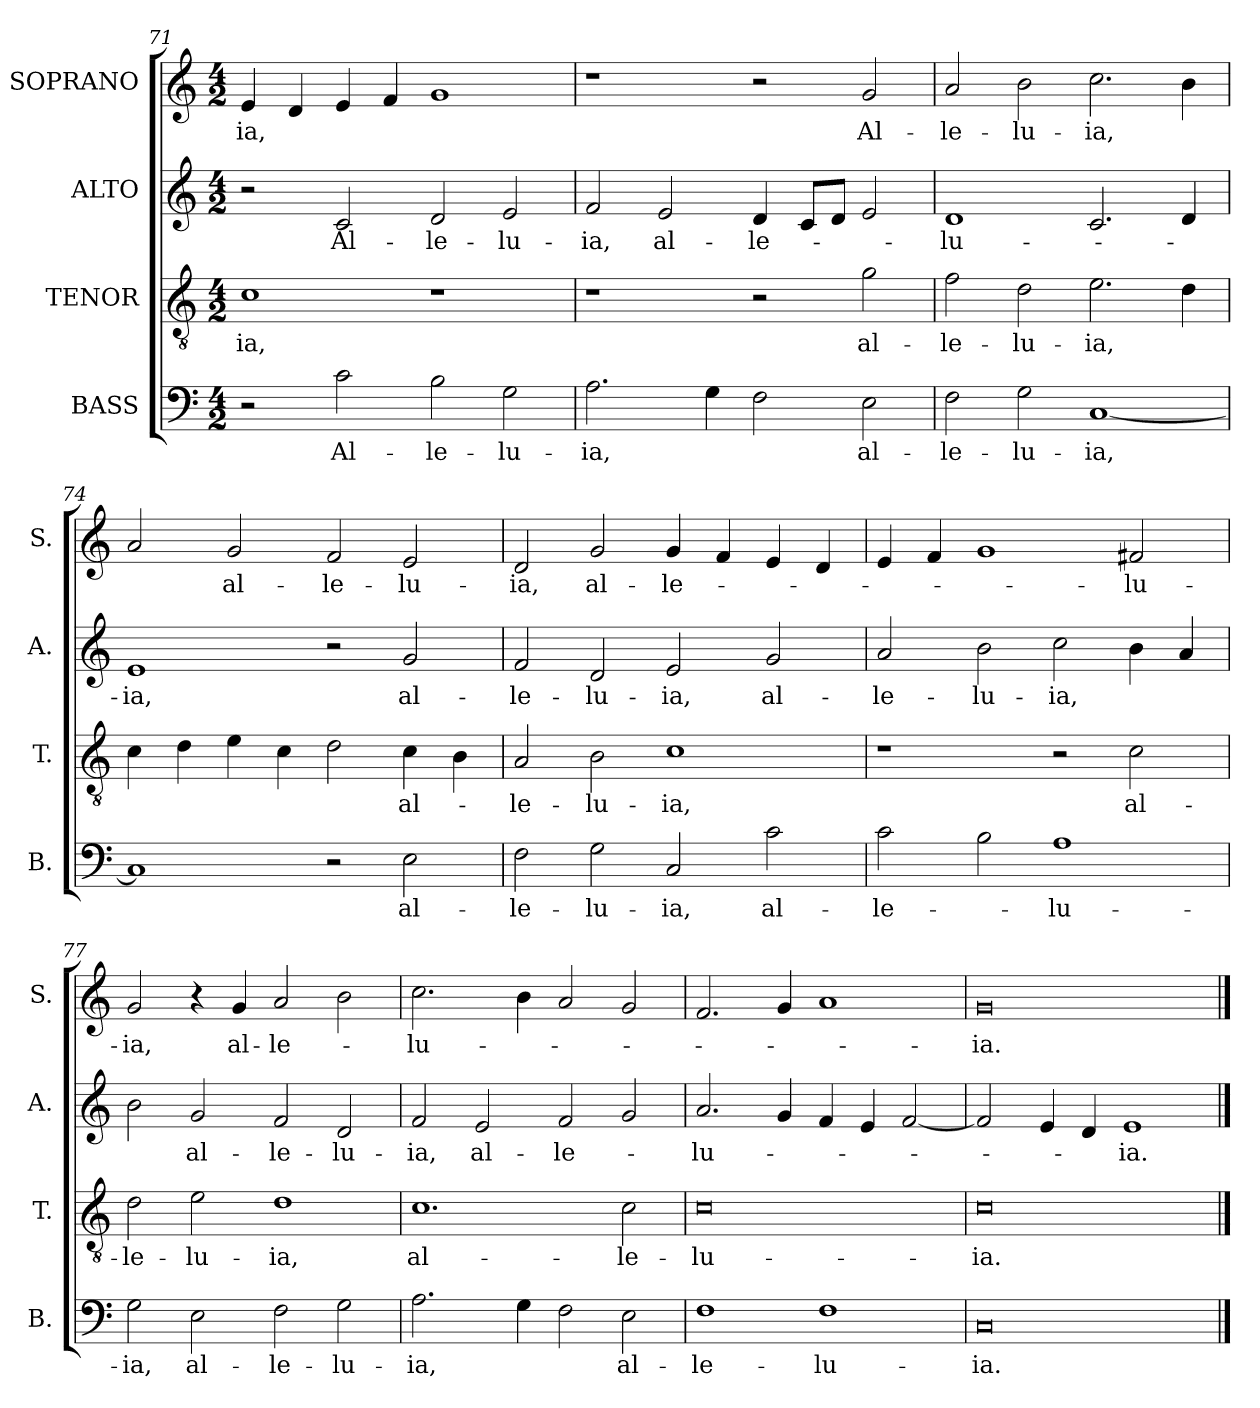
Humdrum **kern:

**kern	**text	**kern	**text	**kern	**text	**kern	**text
*part4	*part4	*part3	*part3	*part2	*part2	*part1	*part1
*staff4	*staff4	*staff3	*staff3	*staff2	*staff2	*staff1	*staff1
*I"BASS	*	*I"TENOR	*	*I"ALTO	*	*I"SOPRANO	*
*I'B.	*	*I'T.	*	*I'A.	*	*I'S.	*
*clefF4	*	*clefGv2	*	*clefG2	*	*clefG2	*
*	*	*ITrd7c12	*	*	*	*	*
*k[]	*	*k[]	*	*k[]	*	*k[]	*
*C:	*	*C:	*	*C:	*	*C:	*
*M4/2	*	*M4/2	*	*M4/2	*	*M4/2	*
=71	=71	=71	=71	=71	=71	=71	=71
!	!	!	!LO:LY:b	!	!	!	!LO:LY:b
2r	.	1C	-ia,	2r	.	4e/	-ia,
.	.	.	.	.	.	4d/	.
!	!LO:LY:b	!	!	!	!LO:LY:b	!	!
2c\	Al-	.	.	2c/	Al-	4e/	.
.	.	.	.	.	.	4f/	.
!	!LO:LY:b	!	!	!	!LO:LY:b	!	!
2B\	-le-	1r	.	2d/	-le-	1g	.
!	!LO:LY:b	!	!	!	!LO:LY:b	!	!
2G\	-lu-	.	.	2e/	-lu-	.	.
!!LO:PB:g=z
=72	=72	=72	=72	=72	=72	=72	=72
!	!LO:LY:b	!	!	!	!LO:LY:b	!	!
2.A\	-ia,	1r	.	2f/	-ia,	1r	.
!	!	!	!	!	!LO:LY:b	!	!
.	.	.	.	2e/	al-	.	.
4G\	.	.	.	.	.	.	.
!	!	!	!	!	!LO:LY:b	!	!
2F\	.	2r	.	4d/	-le-	2r	.
.	.	.	.	8c/L	.	.	.
.	.	.	.	8d/J	.	.	.
!	!LO:LY:b	!	!LO:LY:b	!	!	!	!LO:LY:b
2E\	al-	2G\	al-	2e/	.	2g/	Al-
=73	=73	=73	=73	=73	=73	=73	=73
!	!LO:LY:b	!	!LO:LY:b	!	!LO:LY:b	!	!LO:LY:b
2F\	-le-	2F\	-le-	1d	-lu-	2a/	-le-
!	!LO:LY:b	!	!LO:LY:b	!	!	!	!LO:LY:b
2G\	-lu-	2D\	-lu-	.	.	2b\	-lu-
!	!LO:LY:b	!	!LO:LY:b	!	!	!	!LO:LY:b
[<1C	-ia,	2.E\	-ia,	2.c/	.	2.cc\	-ia,
.	.	4D\	.	4d/	.	4b\	.
=74	=74	=74	=74	=74	=74	=74	=74
!	!	!	!	!	!LO:LY:b	!	!
1C]	.	4C\	.	1e	-ia,	2a/	.
.	.	4D\	.	.	.	.	.
!	!	!	!	!	!	!	!LO:LY:b
.	.	4E\	.	.	.	2g/	al-
.	.	4C\	.	.	.	.	.
!	!	!	!	!	!	!	!LO:LY:b
2r	.	2D\	.	2r	.	2f/	-le-
!	!LO:LY:b	!	!LO:LY:b	!	!LO:LY:b	!	!LO:LY:b
2E\	al-	4C\	al-	2g/	al-	2e/	-lu-
.	.	4BB\	.	.	.	.	.
=75	=75	=75	=75	=75	=75	=75	=75
!	!LO:LY:b	!	!LO:LY:b	!	!LO:LY:b	!	!LO:LY:b
2F\	-le-	2AA/	-le-	2f/	-le-	2d/	-ia,
!	!LO:LY:b	!	!LO:LY:b	!	!LO:LY:b	!	!LO:LY:b
2G\	-lu-	2BB\	-lu-	2d/	-lu-	2g/	al-
!	!LO:LY:b	!	!LO:LY:b	!	!LO:LY:b	!	!LO:LY:b
2C/	-ia,	1C	-ia,	2e/	-ia,	4g/	-le-
.	.	.	.	.	.	4f/	.
!	!LO:LY:b	!	!	!	!LO:LY:b	!	!
2c\	al-	.	.	2g/	al-	4e/	.
.	.	.	.	.	.	4d/	.
!!LO:LB:g=z
=76	=76	=76	=76	=76	=76	=76	=76
!	!LO:LY:b	!	!	!	!LO:LY:b	!	!
2c\	-le-	1r	.	2a/	-le-	4e/	.
.	.	.	.	.	.	4f/	.
!	!	!	!	!	!LO:LY:b	!	!
2B\	.	.	.	2b\	-lu-	1g	.
!	!LO:LY:b	!	!	!	!LO:LY:b	!	!
1A	-lu-	2r	.	2cc\	-ia,	.	.
!	!	!	!LO:LY:b	!	!	!	!LO:LY:b
.	.	2C\	al-	4b\	.	2f#X/	-lu-
.	.	.	.	4a/	.	.	.
=77	=77	=77	=77	=77	=77	=77	=77
!	!LO:LY:b	!	!LO:LY:b	!	!	!	!LO:LY:b
2G\	-ia,	2D\	-le-	2b\	.	2g/	-ia,
!	!LO:LY:b	!	!LO:LY:b	!	!LO:LY:b	!	!
2E\	al-	2E\	-lu-	2g/	al-	4r	.
!	!	!	!	!	!	!	!LO:LY:b
.	.	.	.	.	.	4g/	al-
!	!LO:LY:b	!	!LO:LY:b	!	!LO:LY:b	!	!LO:LY:b
2F\	-le-	1D	-ia,	2f/	-le-	2a/	-le-
!	!LO:LY:b	!	!	!	!LO:LY:b	!	!
2G\	-lu-	.	.	2d/	-lu-	2b\	.
=78	=78	=78	=78	=78	=78	=78	=78
!	!LO:LY:b	!	!LO:LY:b	!	!LO:LY:b	!	!LO:LY:b
2.A\	-ia,	1.C	al-	2f/	-ia,	2.cc\	-lu-
!	!	!	!	!	!LO:LY:b	!	!
.	.	.	.	2e/	al-	.	.
4G\	.	.	.	.	.	4b\	.
!	!	!	!	!	!LO:LY:b	!	!
2F\	.	.	.	2f/	-le-	2a/	.
!	!LO:LY:b	!	!LO:LY:b	!	!	!	!
2E\	al-	2C\	-le-	2g/	.	2g/	.
=79	=79	=79	=79	=79	=79	=79	=79
!	!LO:LY:b	!	!LO:LY:b	!	!LO:LY:b	!	!
1F	-le-	0C	-lu-	2.a/	-lu-	2.f/	.
.	.	.	.	4g/	.	4g/	.
!	!LO:LY:b	!	!	!	!	!	!
1F	-lu-	.	.	4f/	.	1a	.
.	.	.	.	4e/	.	.	.
.	.	.	.	[<2f/	.	.	.
=80	=80	=80	=80	=80	=80	=80	=80
!	!LO:LY:b	!	!LO:LY:b	!	!	!	!LO:LY:b
0C	-ia.	0C	-ia.	2f/]	.	0g	-ia.
.	.	.	.	4e/	.	.	.
.	.	.	.	4d/	.	.	.
!	!	!	!	!	!LO:LY:b	!	!
.	.	.	.	1e	-ia.	.	.
==	==	==	==	==	==	==	==
*-	*-	*-	*-	*-	*-	*-	*-
